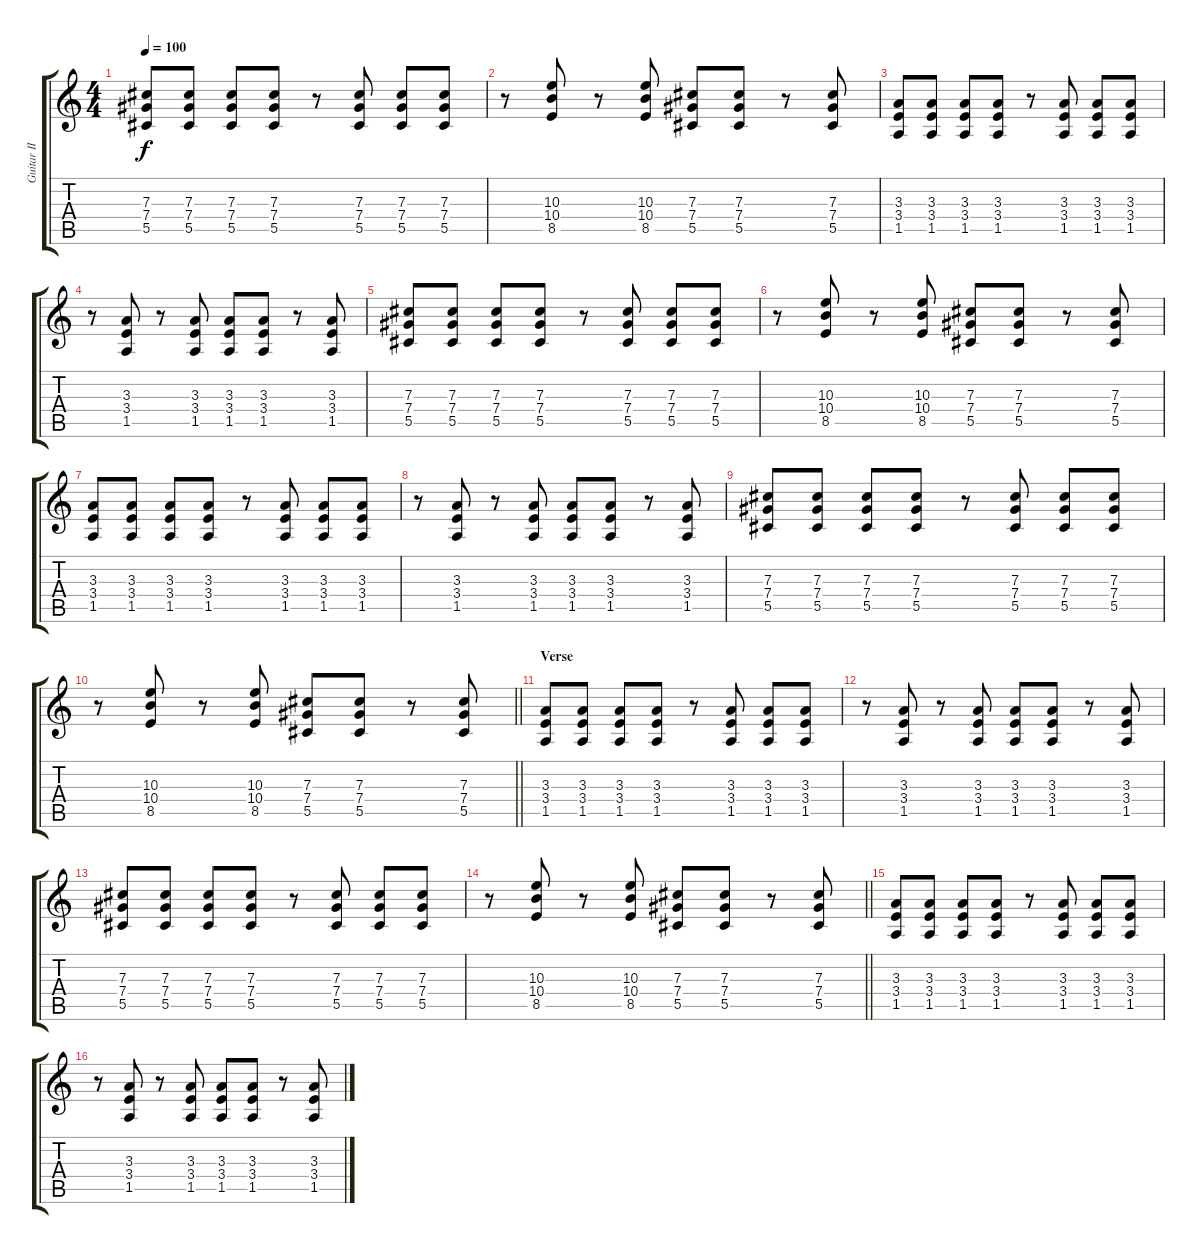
\track ("Guitar II (Richard Fortus)" "Guitar II ") {instrument distortionguitar}
\staff {score tabs}
\tuning (Eb4 Bb3 Gb3 Db3 Ab2 Eb2) {hide}
\ts (4 4)
\tempo 100
\clef g2
\ks c
(7.3 7.4 5.5).8{dy f} (7.3 7.4 5.5).8 (7.3 7.4 5.5).8 (7.3 7.4 5.5).8 r.8 (7.3 7.4 5.5).8 (7.3 7.4 5.5).8 (7.3 7.4 5.5).8 |
r.8 (10.3 10.4 8.5).8 r.8 (10.3 10.4 8.5).8 (7.3 7.4 5.5).8 (7.3 7.4 5.5).8 r.8 (7.3 7.4 5.5).8 |
(3.3 3.4 1.5).8 (3.3 3.4 1.5).8 (3.3 3.4 1.5).8 (3.3 3.4 1.5).8 r.8 (3.3 3.4 1.5).8 (3.3 3.4 1.5).8 (3.3 3.4 1.5).8 |
r.8 (3.3 3.4 1.5).8 r.8 (3.3 3.4 1.5).8 (3.3 3.4 1.5).8 (3.3 3.4 1.5).8 r.8 (3.3 3.4 1.5).8 |
(7.3 7.4 5.5).8 (7.3 7.4 5.5).8 (7.3 7.4 5.5).8 (7.3 7.4 5.5).8 r.8 (7.3 7.4 5.5).8 (7.3 7.4 5.5).8 (7.3 7.4 5.5).8 |
r.8 (10.3 10.4 8.5).8 r.8 (10.3 10.4 8.5).8 (7.3 7.4 5.5).8 (7.3 7.4 5.5).8 r.8 (7.3 7.4 5.5).8 |
(3.3 3.4 1.5).8 (3.3 3.4 1.5).8 (3.3 3.4 1.5).8 (3.3 3.4 1.5).8 r.8 (3.3 3.4 1.5).8 (3.3 3.4 1.5).8 (3.3 3.4 1.5).8 |
r.8 (3.3 3.4 1.5).8 r.8 (3.3 3.4 1.5).8 (3.3 3.4 1.5).8 (3.3 3.4 1.5).8 r.8 (3.3 3.4 1.5).8 |
(7.3 7.4 5.5).8 (7.3 7.4 5.5).8 (7.3 7.4 5.5).8 (7.3 7.4 5.5).8 r.8 (7.3 7.4 5.5).8 (7.3 7.4 5.5).8 (7.3 7.4 5.5).8 |
\barLineRight lightlight
r.8 (10.3 10.4 8.5).8 r.8 (10.3 10.4 8.5).8 (7.3 7.4 5.5).8 (7.3 7.4 5.5).8 r.8 (7.3 7.4 5.5).8 |
\section ("" "Verse")
(3.3 3.4 1.5).8{volume 13} (3.3 3.4 1.5).8 (3.3 3.4 1.5).8 (3.3 3.4 1.5).8 r.8 (3.3 3.4 1.5).8 (3.3 3.4 1.5).8 (3.3 3.4 1.5).8 |
r.8 (3.3 3.4 1.5).8 r.8 (3.3 3.4 1.5).8 (3.3 3.4 1.5).8 (3.3 3.4 1.5).8 r.8 (3.3 3.4 1.5).8 |
(7.3 7.4 5.5).8 (7.3 7.4 5.5).8 (7.3 7.4 5.5).8 (7.3 7.4 5.5).8 r.8 (7.3 7.4 5.5).8 (7.3 7.4 5.5).8 (7.3 7.4 5.5).8 |
\barLineRight lightlight
r.8 (10.3 10.4 8.5).8 r.8 (10.3 10.4 8.5).8 (7.3 7.4 5.5).8 (7.3 7.4 5.5).8 r.8 (7.3 7.4 5.5).8 |
(3.3 3.4 1.5).8 (3.3 3.4 1.5).8 (3.3 3.4 1.5).8 (3.3 3.4 1.5).8 r.8 (3.3 3.4 1.5).8 (3.3 3.4 1.5).8 (3.3 3.4 1.5).8 |
r.8 (3.3 3.4 1.5).8 r.8 (3.3 3.4 1.5).8 (3.3 3.4 1.5).8 (3.3 3.4 1.5).8 r.8 (3.3 3.4 1.5).8
